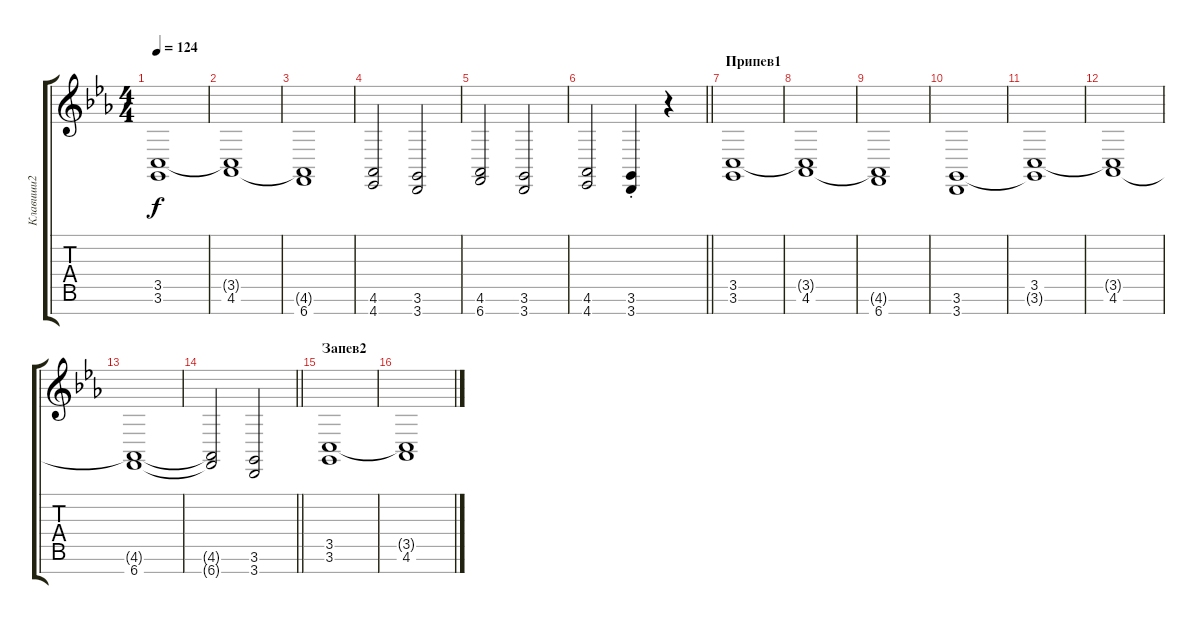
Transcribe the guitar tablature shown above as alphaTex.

\track ("Клавиши2" "Клавиши2") {instrument pad5bowed}
\staff {score tabs}
\tuning (E4 B3 G3 D3 A2 E2 B1) {hide}
\ts (4 4)
\tempo 124
\clef g2
\ks cminor
(3.5 3.6).1{dy f volume 9 instrument pad5bowed} |
(3.5{t} 4.6).1 |
(4.6{t} 6.7).1 |
(4.6 4.7).2 (3.6 3.7).2 |
(4.6 6.7).2 (3.6 3.7).2 |
\barLineRight lightlight
(4.6 4.7).2 (3.6{st} 3.7{st}).4 r.4 |
\section ("" "Припев1")
(3.5 3.6).1{volume 12} |
(3.5{t} 4.6).1 |
(4.6{t} 6.7).1 |
(3.6 3.7).1 |
(3.5 3.6{t}).1 |
(3.5{t} 4.6).1 |
(4.6{t} 6.7).1 |
\barLineRight lightlight
(4.6{t} 6.7{t}).2 (3.6 3.7).2 |
\section ("" "Запев2")
(3.5 3.6).1{volume 9 instrument pad5bowed} |
(3.5{t} 4.6).1
